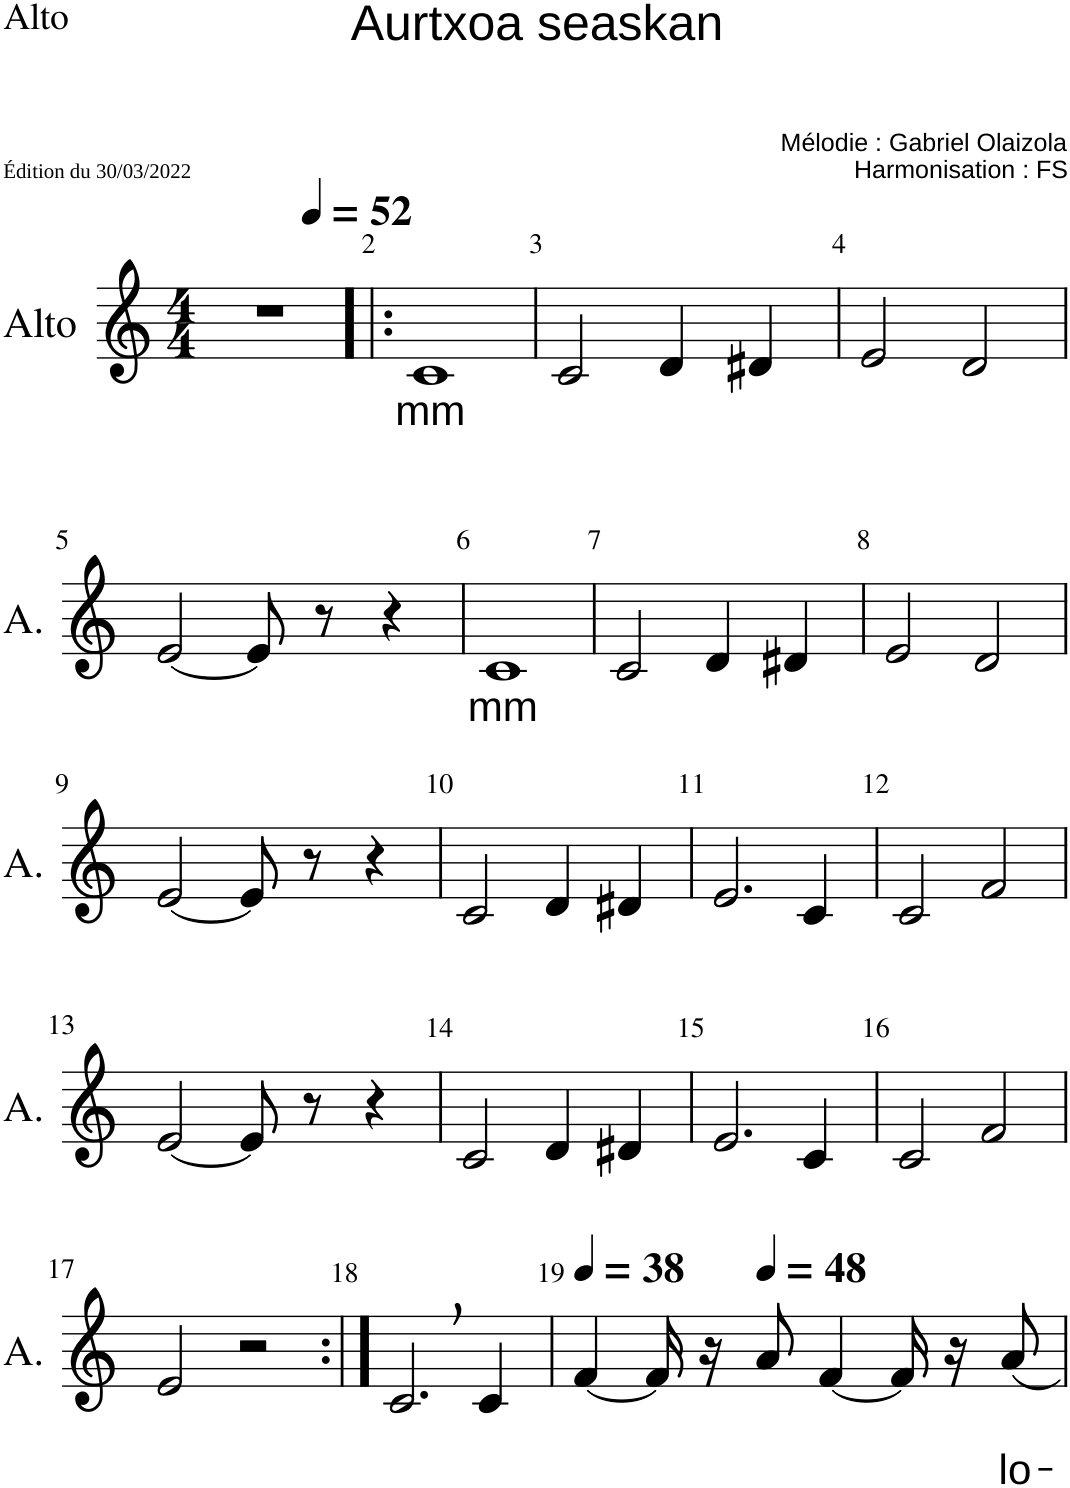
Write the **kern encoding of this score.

**kern	**text	**text
*part1	*part1	*part1
*staff1	*staff1	*staff1
*I"Alto	*	*
*I'A.	*	*
*clefG2	*	*
*k[]	*	*
*M4/4	*	*
=1	=1	=1
*^	*	*
1r	2ryy	.	.
.	8ryy	.	.
*MM52	*	*	*
.	4.ryy	.	.
=2!|:	=2!|:	=2!|:	=2!|:
!	!	!LO:LY:b	!
*v	*v	*	*
1c	mm	.
=3	=3	=3
2c/	.	.
4d/	.	.
4d#X/	.	.
=4	=4	=4
2e/	.	.
2d/	.	.
!!LO:LB:g=z
=5	=5	=5
[2e/	.	.
8e/]	.	.
8r	.	.
4r	.	.
=6	=6	=6
!	!LO:LY:b	!
1c	mm	.
=7	=7	=7
2c/	.	.
4d/	.	.
4d#X/	.	.
=8	=8	=8
2e/	.	.
2d/	.	.
!!LO:LB:g=z
=9	=9	=9
[2e/	.	.
8e/]	.	.
8r	.	.
4r	.	.
=10	=10	=10
2c/	.	.
4d/	.	.
4d#X/	.	.
=11	=11	=11
2.e/	.	.
4c/	.	.
=12	=12	=12
2c/	.	.
2f/	.	.
!!LO:LB:g=z
=13	=13	=13
[2e/	.	.
8e/]	.	.
8r	.	.
4r	.	.
=14	=14	=14
2c/	.	.
4d/	.	.
4d#X/	.	.
=15	=15	=15
2.e/	.	.
4c/	.	.
=16	=16	=16
2c/	.	.
2f/	.	.
!!LO:LB:g=z
=17	=17	=17
2e/	.	.
2r	.	.
=18:|!	=18:|!	=18:|!
2.c,/	.	.
4c/	.	.
=19	=19	=19
*MM38	*	*
[4f/	.	.
16f/]	.	.
16r	.	.
*MM48	*	*
8a/	.	.
[4f/	.	.
16f/]	.	.
16r	.	.
!	!	!LO:LY:b
8a/	.	lo-
=	=	=
*-	*-	*-
